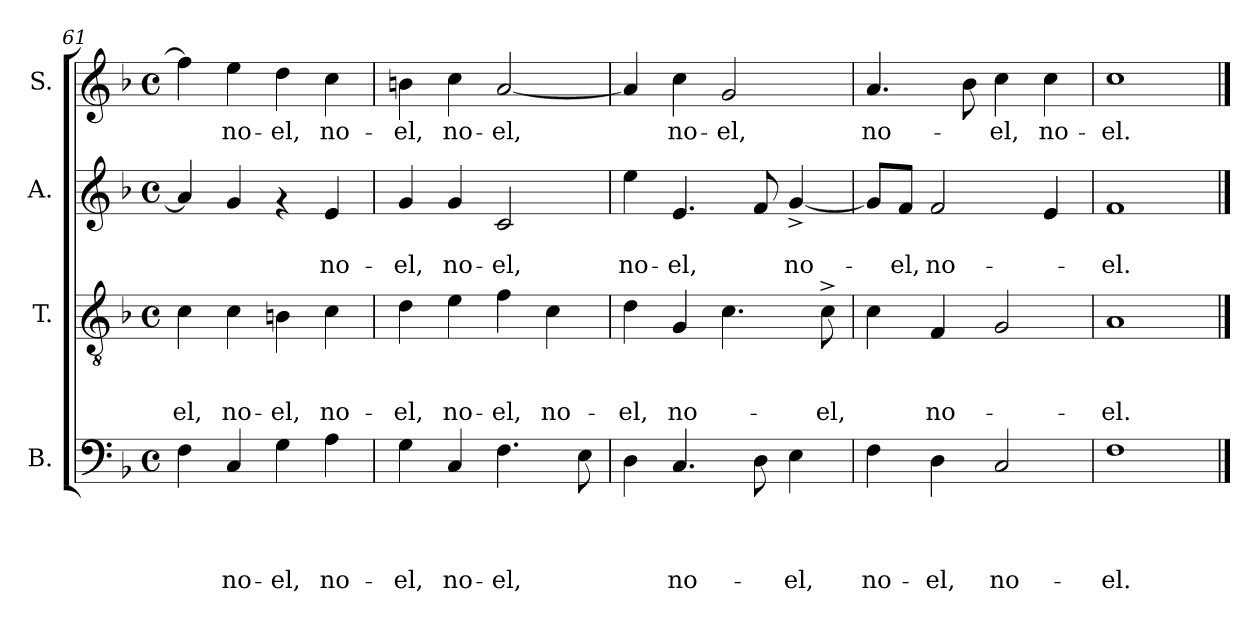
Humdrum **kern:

**kern	**text	**text	**text	**text	**kern	**text	**text	**text	**kern	**text	**text	**kern	**text
*part4	*part4	*part4	*part4	*part4	*part3	*part3	*part3	*part3	*part2	*part2	*part2	*part1	*part1
*staff4	*staff4	*staff4	*staff4	*staff4	*staff3	*staff3	*staff3	*staff3	*staff2	*staff2	*staff2	*staff1	*staff1
*I"B.	*	*	*	*	*I"T.	*	*	*	*I"A.	*	*	*I"S.	*
!!LO:PB:g=z
*clefF4	*	*	*	*	*clefGv2	*	*	*	*clefG2	*	*	*clefG2	*
*k[b-]	*	*	*	*	*k[b-]	*	*	*	*k[b-]	*	*	*k[b-]	*
*F:	*	*	*	*	*F:	*	*	*	*F:	*	*	*F:	*
*M4/4	*	*	*	*	*M4/4	*	*	*	*M4/4	*	*	*M4/4	*
*met(c)	*	*	*	*	*met(c)	*	*	*	*met(c)	*	*	*met(c)	*
=61	=61	=61	=61	=61	=61	=61	=61	=61	=61	=61	=61	=61	=61
!	!	!	!	!	!	!	!	!LO:LY:b	!	!	!	!	!
4F\	.	.	.	.	4c\	.	.	-el,	4a/]	.	.	4ff\]	.
!	!	!	!	!LO:LY:b	!	!	!	!LO:LY:b	!	!	!	!	!LO:LY:b
4C/	.	.	.	no-	4c\	.	.	no-	4g/	.	.	4ee\	no-
!	!	!	!	!LO:LY:b	!	!	!	!LO:LY:b	!	!	!	!	!LO:LY:b
4G\	.	.	.	-el,	4Bn\	.	.	-el,	4rf	.	.	4dd\	-el,
!	!	!	!	!LO:LY:b	!	!	!	!LO:LY:b	!	!	!LO:LY:b	!	!LO:LY:b
4A\	.	.	.	no-	4c\	.	.	no-	4e/	.	no-	4cc\	no-
=62	=62	=62	=62	=62	=62	=62	=62	=62	=62	=62	=62	=62	=62
!	!	!	!	!LO:LY:b	!	!	!	!LO:LY:b	!	!	!LO:LY:b	!	!LO:LY:b
4G\	.	.	.	-el,	4d\	.	.	-el,	4g/	.	-el,	4bn\	-el,
!	!	!	!	!LO:LY:b	!	!	!	!LO:LY:b	!	!	!LO:LY:b	!	!LO:LY:b
4C/	.	.	.	no-	4e\	.	.	no-	4g/	.	no-	4cc\	no-
!	!	!	!	!LO:LY:b	!	!	!	!LO:LY:b	!	!	!LO:LY:b	!	!LO:LY:b
4.F\	.	.	.	-el,	4f\	.	.	-el,	2c/	.	-el,	[>2a/	-el,
!	!	!	!	!	!	!	!	!LO:LY:b	!	!	!	!	!
.	.	.	.	.	4c\	.	.	no-	.	.	.	.	.
8E\	.	.	.	.	.	.	.	.	.	.	.	.	.
=63	=63	=63	=63	=63	=63	=63	=63	=63	=63	=63	=63	=63	=63
!	!	!	!	!	!	!	!	!LO:LY:b	!	!	!LO:LY:b	!	!
4D\	.	.	.	.	4d\	.	.	-el,	4ee\	.	no-	4a/]	.
!	!	!	!	!LO:LY:b	!	!	!	!LO:LY:b	!	!	!LO:LY:b	!	!LO:LY:b
4.C/	.	.	.	no-	4G/	.	.	no-	4.e/	.	-el,	4cc\	no-
!	!	!	!	!	!	!	!	!	!	!	!	!	!LO:LY:b
.	.	.	.	.	4.c\	.	.	.	.	.	.	2g/	-el,
8D\	.	.	.	.	.	.	.	.	8f/	.	.	.	.
!	!	!	!	!LO:LY:b	!	!	!	!	!	!	!LO:LY:b	!	!
4E\	.	.	.	-el,	.	.	.	.	[>4g^</	.	no-	.	.
!	!	!	!	!	!	!	!	!LO:LY:b	!	!	!	!	!
.	.	.	.	.	8c^>\	.	.	-el,	.	.	.	.	.
=64	=64	=64	=64	=64	=64	=64	=64	=64	=64	=64	=64	=64	=64
!	!	!	!	!LO:LY:b	!	!	!	!	!	!	!	!	!LO:LY:b
4F\	.	.	.	no-	4c\	.	.	.	8g/L]	.	.	4.a/	no-
!	!	!	!	!	!	!	!	!	!	!	!LO:LY:b	!	!
.	.	.	.	.	.	.	.	.	8f/J	.	-el,	.	.
!	!	!	!	!LO:LY:b	!	!	!	!LO:LY:b	!	!	!LO:LY:b	!	!
4D\	.	.	.	-el,	4F/	.	.	no-	2f/	.	no-	.	.
.	.	.	.	.	.	.	.	.	.	.	.	8b-\	.
!	!	!	!	!LO:LY:b	!	!	!	!	!	!	!	!	!LO:LY:b
2C/	.	.	.	no-	2G/	.	.	.	.	.	.	4cc\	-el,
!	!	!	!	!	!	!	!	!	!	!	!	!	!LO:LY:b
.	.	.	.	.	.	.	.	.	4e/	.	.	4cc\	no-
=65	=65	=65	=65	=65	=65	=65	=65	=65	=65	=65	=65	=65	=65
!	!	!	!	!LO:LY:b	!	!	!	!LO:LY:b	!	!	!LO:LY:b	!	!LO:LY:b
1F	.	.	.	-el.	1A	.	.	-el.	1f	.	-el.	1cc	-el.
==	==	==	==	==	==	==	==	==	==	==	==	==	==
*-	*-	*-	*-	*-	*-	*-	*-	*-	*-	*-	*-	*-	*-
